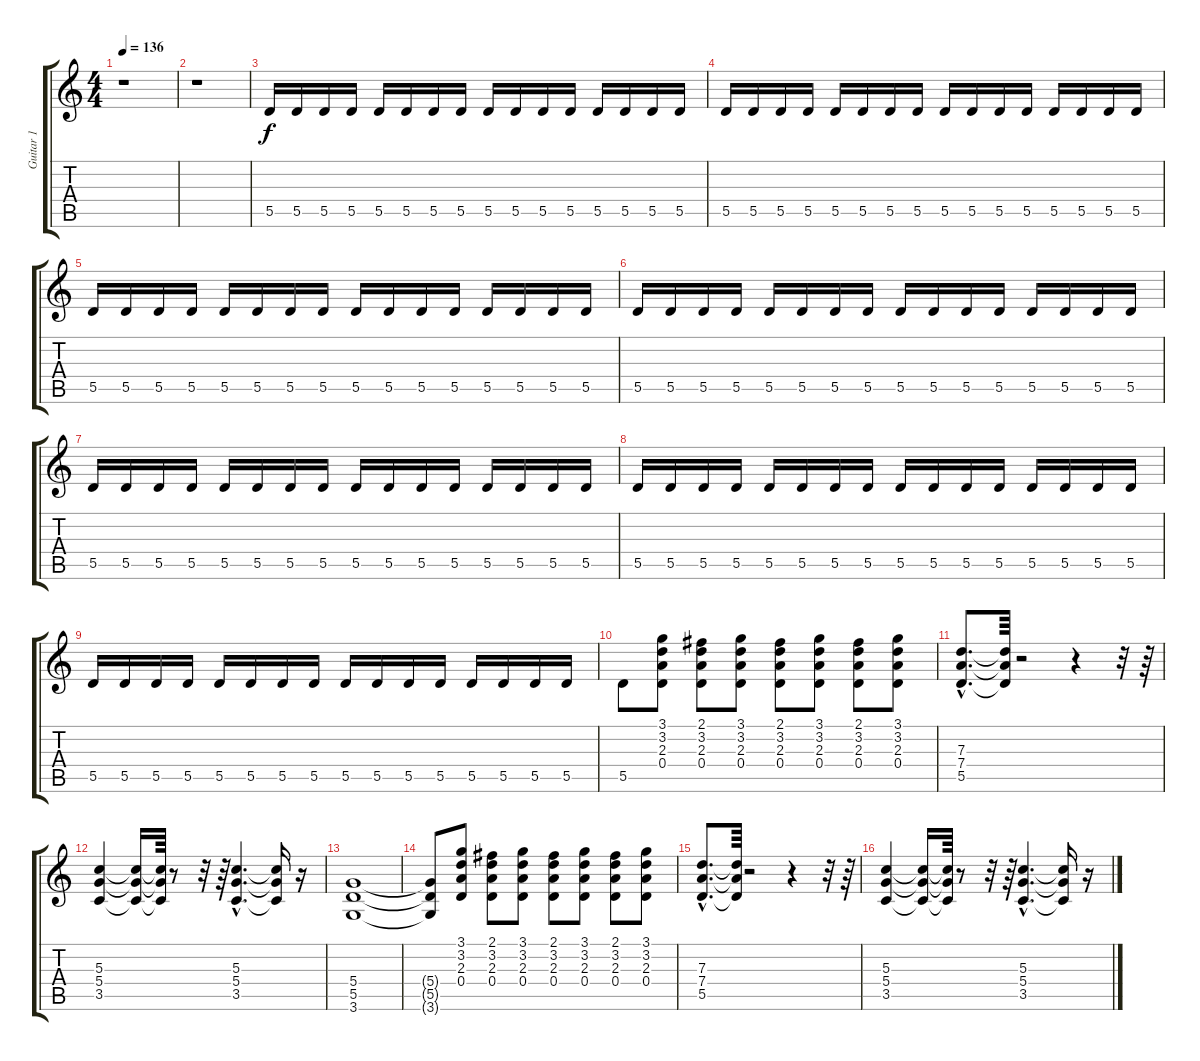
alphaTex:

\track ("Guitar 1" "Guitar 1") {instrument distortionguitar}
\staff {score tabs}
\tuning (E4 B3 G3 D3 A2 E2) {hide}
\ts (4 4)
\tempo 136
\clef g2
\ks c
r.1{dy f instrument distortionguitar} |
r.1 |
5.5.16 5.5.16 5.5.16 5.5.16 5.5.16 5.5.16 5.5.16 5.5.16 5.5.16 5.5.16 5.5.16 5.5.16 5.5.16 5.5.16 5.5.16 5.5.16 |
5.5.16 5.5.16 5.5.16 5.5.16 5.5.16 5.5.16 5.5.16 5.5.16 5.5.16 5.5.16 5.5.16 5.5.16 5.5.16 5.5.16 5.5.16 5.5.16 |
5.5.16 5.5.16 5.5.16 5.5.16 5.5.16 5.5.16 5.5.16 5.5.16 5.5.16 5.5.16 5.5.16 5.5.16 5.5.16 5.5.16 5.5.16 5.5.16 |
5.5.16 5.5.16 5.5.16 5.5.16 5.5.16 5.5.16 5.5.16 5.5.16 5.5.16 5.5.16 5.5.16 5.5.16 5.5.16 5.5.16 5.5.16 5.5.16 |
5.5.16 5.5.16 5.5.16 5.5.16 5.5.16 5.5.16 5.5.16 5.5.16 5.5.16 5.5.16 5.5.16 5.5.16 5.5.16 5.5.16 5.5.16 5.5.16 |
5.5.16 5.5.16 5.5.16 5.5.16 5.5.16 5.5.16 5.5.16 5.5.16 5.5.16 5.5.16 5.5.16 5.5.16 5.5.16 5.5.16 5.5.16 5.5.16 |
5.5.16 5.5.16 5.5.16 5.5.16 5.5.16 5.5.16 5.5.16 5.5.16 5.5.16 5.5.16 5.5.16 5.5.16 5.5.16 5.5.16 5.5.16 5.5.16 |
5.5.8 (3.1 3.2 2.3 0.4).8 (2.1 3.2 2.3 0.4).8 (3.1 3.2 2.3 0.4).8 (2.1 3.2 2.3 0.4).8 (3.1 3.2 2.3 0.4).8 (2.1 3.2 2.3 0.4).8 (3.1 3.2 2.3 0.4).8 |
(7.3{hac} 7.4{hac} 5.5{hac}).8{d} (7.3{t} 7.4{t} 5.5{t}).64 r.2 r.4 r.32 r.64 |
(5.3 5.4 3.5).4 (5.3{t} 5.4{t} 3.5{t}).16 (5.3{t} 5.4{t} 3.5{t}).64 r.8 r.32 r.64 (5.3{hac} 5.4{hac} 3.5{hac}).4{d} (5.3{t} 5.4{t} 3.5{t}).16 r.16 |
(5.4 5.5 3.6).1 |
(5.4{t} 5.5{t} 3.6{t}).8 (3.1 3.2 2.3 0.4).8 (2.1 3.2 2.3 0.4).8 (3.1 3.2 2.3 0.4).8 (2.1 3.2 2.3 0.4).8 (3.1 3.2 2.3 0.4).8 (2.1 3.2 2.3 0.4).8 (3.1 3.2 2.3 0.4).8 |
(7.3{hac} 7.4{hac} 5.5{hac}).8{d} (7.3{t} 7.4{t} 5.5{t}).64 r.2 r.4 r.32 r.64 |
(5.3 5.4 3.5).4 (5.3{t} 5.4{t} 3.5{t}).16 (5.3{t} 5.4{t} 3.5{t}).64 r.8 r.32 r.64 (5.3{hac} 5.4{hac} 3.5{hac}).4{d} (5.3{t} 5.4{t} 3.5{t}).16 r.16
